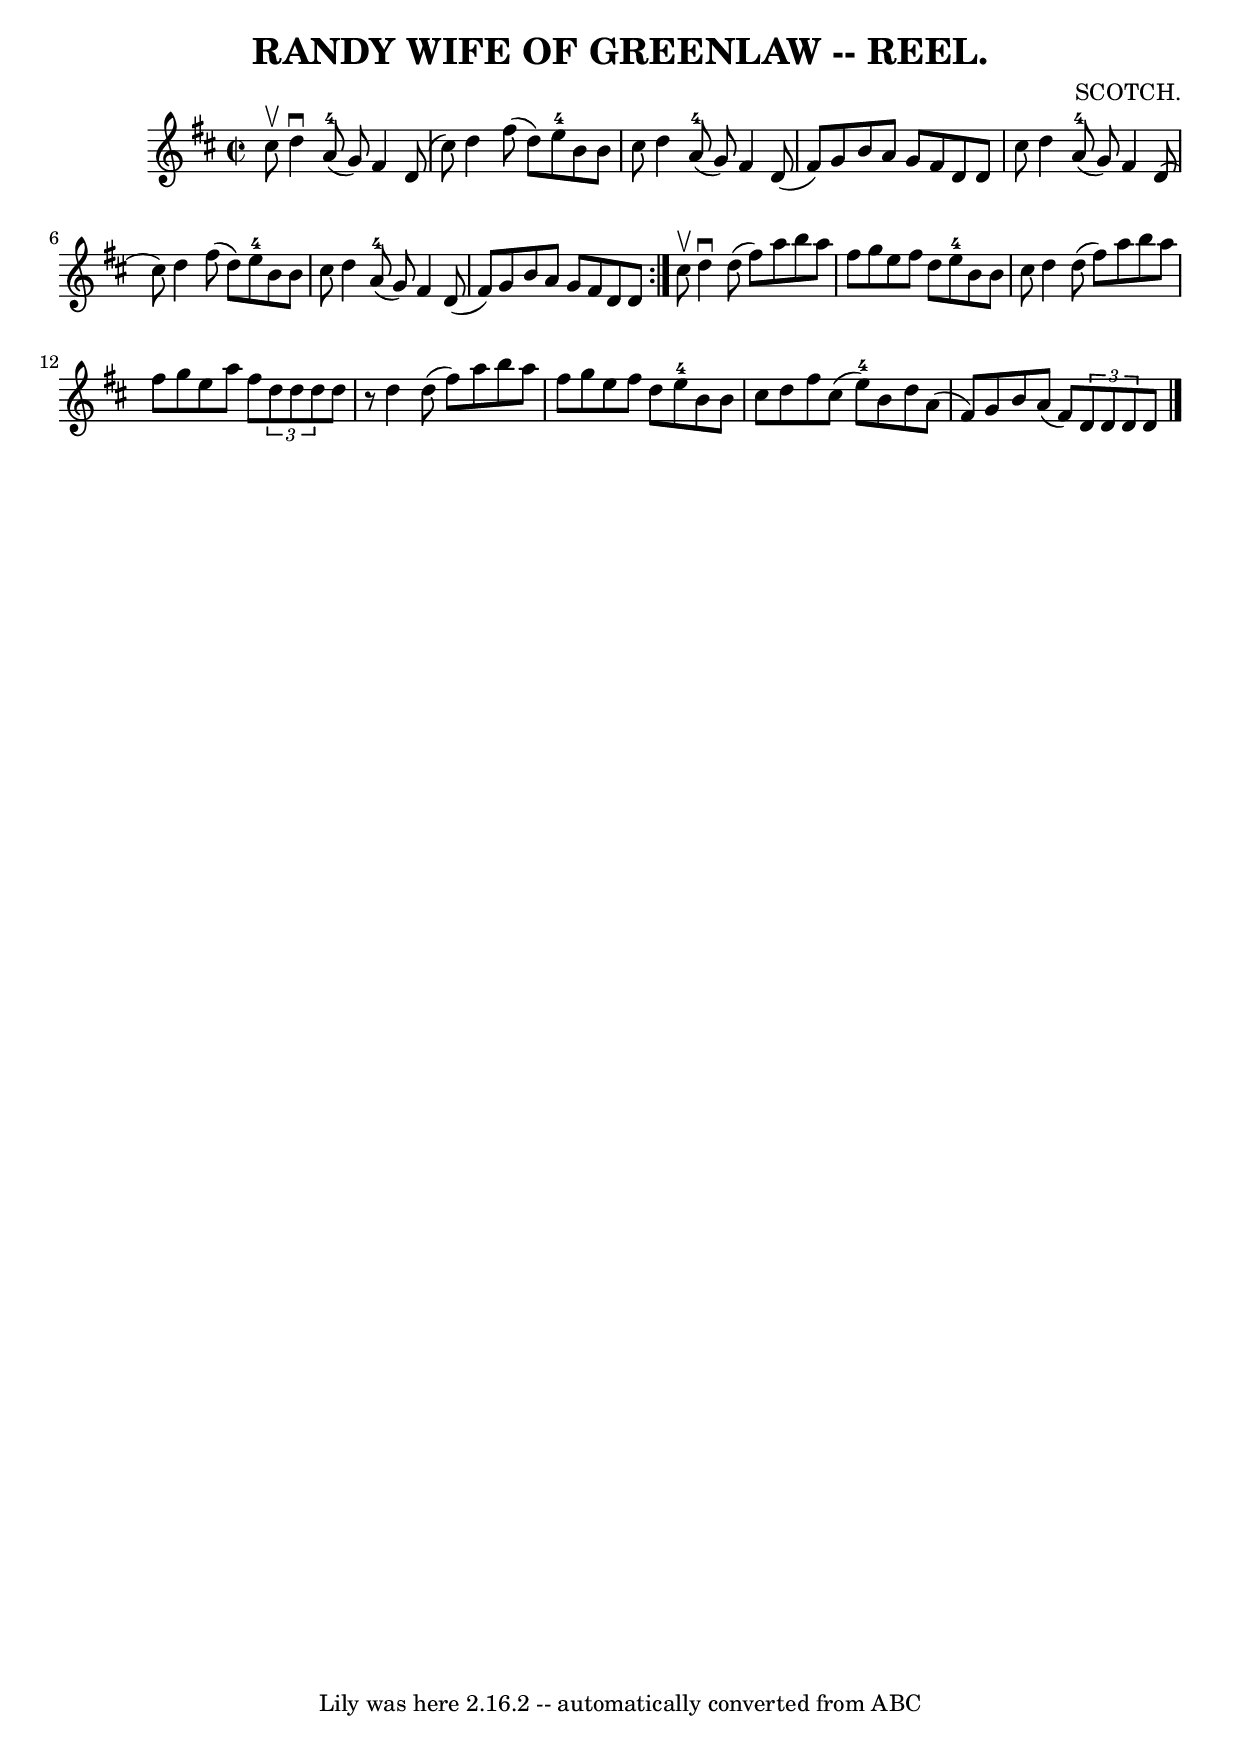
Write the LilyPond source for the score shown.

\version "2.7.40"
\include "Mammoth.ily"
\header {
	book = "Coles 43.7"
	composer = "SCOTCH."
	crossRefNumber = "1"
	footnotes = ""
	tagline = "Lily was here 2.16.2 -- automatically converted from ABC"
	title = "RANDY WIFE OF GREENLAW -- REEL."
}
voicedefault =  {
\set Score.defaultBarType = "empty"

\repeat volta 2 {
\override Staff.TimeSignature #'style = #'C
 \time 2/2 \key d \major cis''8^\upbow |
 d''4^\downbow a'8 
-4(g'8) fis'4 d'8 (cis''8) |
 d''4 fis''8 (
d''8) e''8-4 b'8 b'8 cis''8  |
 d''4 a'8-4(
g'8) fis'4 d'8 (fis'8) |
 g'8 b'8 a'8 g'8    
fis'8 d'8 d'8 cis''8  |
 d''4 a'8-4(g'8)   
fis'4 d'8 (cis''8) |
 d''4 fis''8 (d''8) e''8 
-4 b'8 b'8 cis''8  |
 d''4 a'8-4(g'8) fis'4   
 d'8 (fis'8) |
 g'8 b'8 a'8 g'8 fis'8 d'8 d'8  
} cis''8^\upbow |
 d''4^\downbow d''8 (fis''8) a''8    
b''8 a''8 fis''8  |
 g''8 e''8 fis''8 d''8 e''8 
-4 b'8 b'8 cis''8  |
 d''4 d''8 (fis''8) a''8    
b''8 a''8 fis''8  |
 g''8 e''8 a''8 fis''8    
\times 2/3 { d''8 d''8 d''8  } d''8    r8 |
 d''4 d''8 (
 fis''8) a''8 b''8 a''8 fis''8  |
 g''8 e''8    
fis''8 d''8 e''8-4 b'8 b'8 cis''8  |
 d''8 fis''8 
 cis''8 (e''8-4) b'8 d''8 a'8 (fis'8) |
 g'8    
b'8 a'8 (fis'8)   \times 2/3 { d'8 d'8 d'8  } d'8  \bar "|." 
  
}

\score{
    <<

	\context Staff="default"
	{
	    \voicedefault 
	}

    >>
	\layout {
	}
	\midi {}
}
